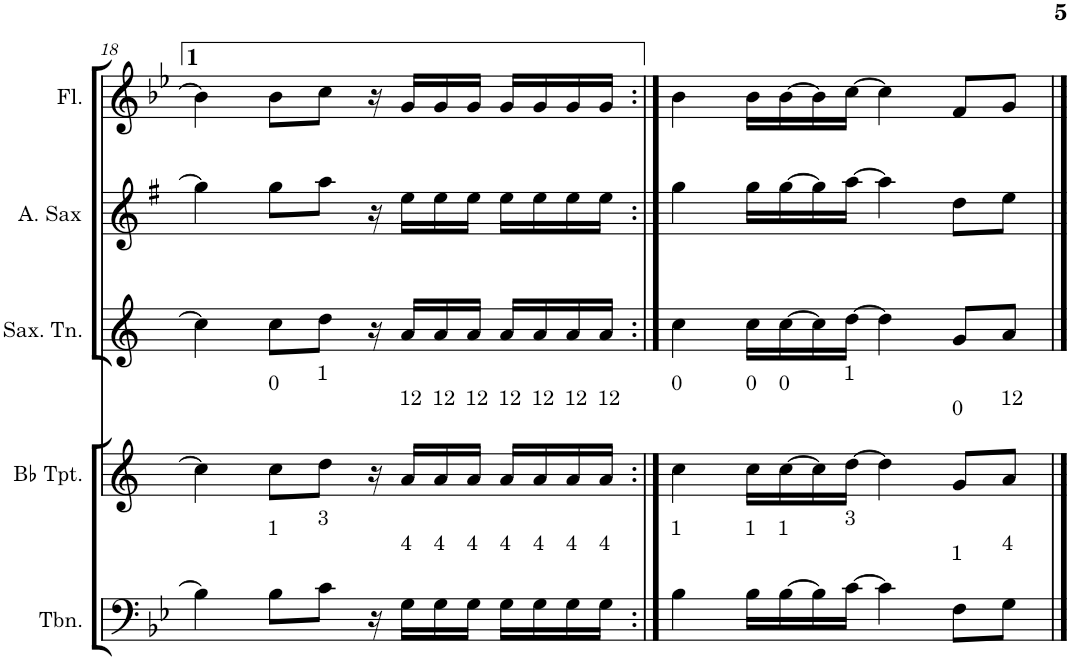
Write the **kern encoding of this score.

**kern	**kern	**kern	**kern	**kern
*part5	*part4	*part3	*part2	*part1
*staff5	*staff4	*staff3	*staff2	*staff1
*I"Trombone	*I"Bb Trumpet	*I"Saxofone Tenor	*I"Saxofone Alto	*I"Flauta Transversal
*I'Tbn.	*I'Bb Tpt.	*I'Sax. Tn.	*	*I'Fl.
!!LO:PB:g=z
*clefF4	*clefG2	*clefG2	*clefG2	*clefG2
*	*Trd1c2	*Trd8c14	*Trd5c9	*
*k[b-e-]	*k[]	*k[]	*k[f#]	*k[b-e-]
*M4/4	*M4/4	*M4/4	*M4/4	*M4/4
=18	=18	=18	=18	=18
4B-\]	4cc\]	4cc\]	4gg\]	4b-\]
!	!LO:TX:a:t=0	!	!	!
!LO:TX:a:t=1	!	!	!	!
8B-\L	8cc\L	8cc\L	8gg\L	8b-\L
!	!LO:TX:a:t=1	!	!	!
!LO:TX:a:t=3	!	!	!	!
8c\J	8dd\J	8dd\J	8aa\J	8cc\J
16r	16r	16r	16r	16r
!	!LO:TX:a:t=12	!	!	!
!LO:TX:a:t=4	!	!	!	!
16G\LL	16a/LL	16a/LL	16ee\LL	16g/LL
!	!LO:TX:a:t=12	!	!	!
!LO:TX:a:t=4	!	!	!	!
16G\	16a/	16a/	16ee\	16g/
!	!LO:TX:a:t=12	!	!	!
!LO:TX:a:t=4	!	!	!	!
16G\JJ	16a/JJ	16a/JJ	16ee\JJ	16g/JJ
!	!LO:TX:a:t=12	!	!	!
!LO:TX:a:t=4	!	!	!	!
16G\LL	16a/LL	16a/LL	16ee\LL	16g/LL
!	!LO:TX:a:t=12	!	!	!
!LO:TX:a:t=4	!	!	!	!
16G\	16a/	16a/	16ee\	16g/
!	!LO:TX:a:t=12	!	!	!
!LO:TX:a:t=4	!	!	!	!
16G\	16a/	16a/	16ee\	16g/
!	!LO:TX:a:t=12	!	!	!
!LO:TX:a:t=4	!	!	!	!
16G\JJ	16a/JJ	16a/JJ	16ee\JJ	16g/JJ
=19:|!	=19:|!	=19:|!	=19:|!	=19:|!
!	!LO:TX:a:t=0	!	!	!
!LO:TX:a:t=1	!	!	!	!
4B-\	4cc\	4cc\	4gg\	4b-\
!	!LO:TX:a:t=0	!	!	!
!LO:TX:a:t=1	!	!	!	!
16B-\LL	16cc\LL	16cc\LL	16gg\LL	16b-\LL
!	!LO:TX:a:t=0	!	!	!
!LO:TX:a:t=1	!	!	!	!
[16B-\	[16cc\	[16cc\	[16gg\	[16b-\
16B-\]	16cc\]	16cc\]	16gg\]	16b-\]
!	!LO:TX:a:t=1	!	!	!
!LO:TX:a:t=3	!	!	!	!
[16c\JJ	[16dd\JJ	[16dd\JJ	[16aa\JJ	[16cc\JJ
4c\]	4dd\]	4dd\]	4aa\]	4cc\]
!	!LO:TX:a:t=0	!	!	!
!LO:TX:a:t=1	!	!	!	!
8F\L	8g/L	8g/L	8dd\L	8f/L
!	!LO:TX:a:t=12	!	!	!
!LO:TX:a:t=4	!	!	!	!
8G\J	8a/J	8a/J	8ee\J	8g/J
==	==	==	==	==
*-	*-	*-	*-	*-
